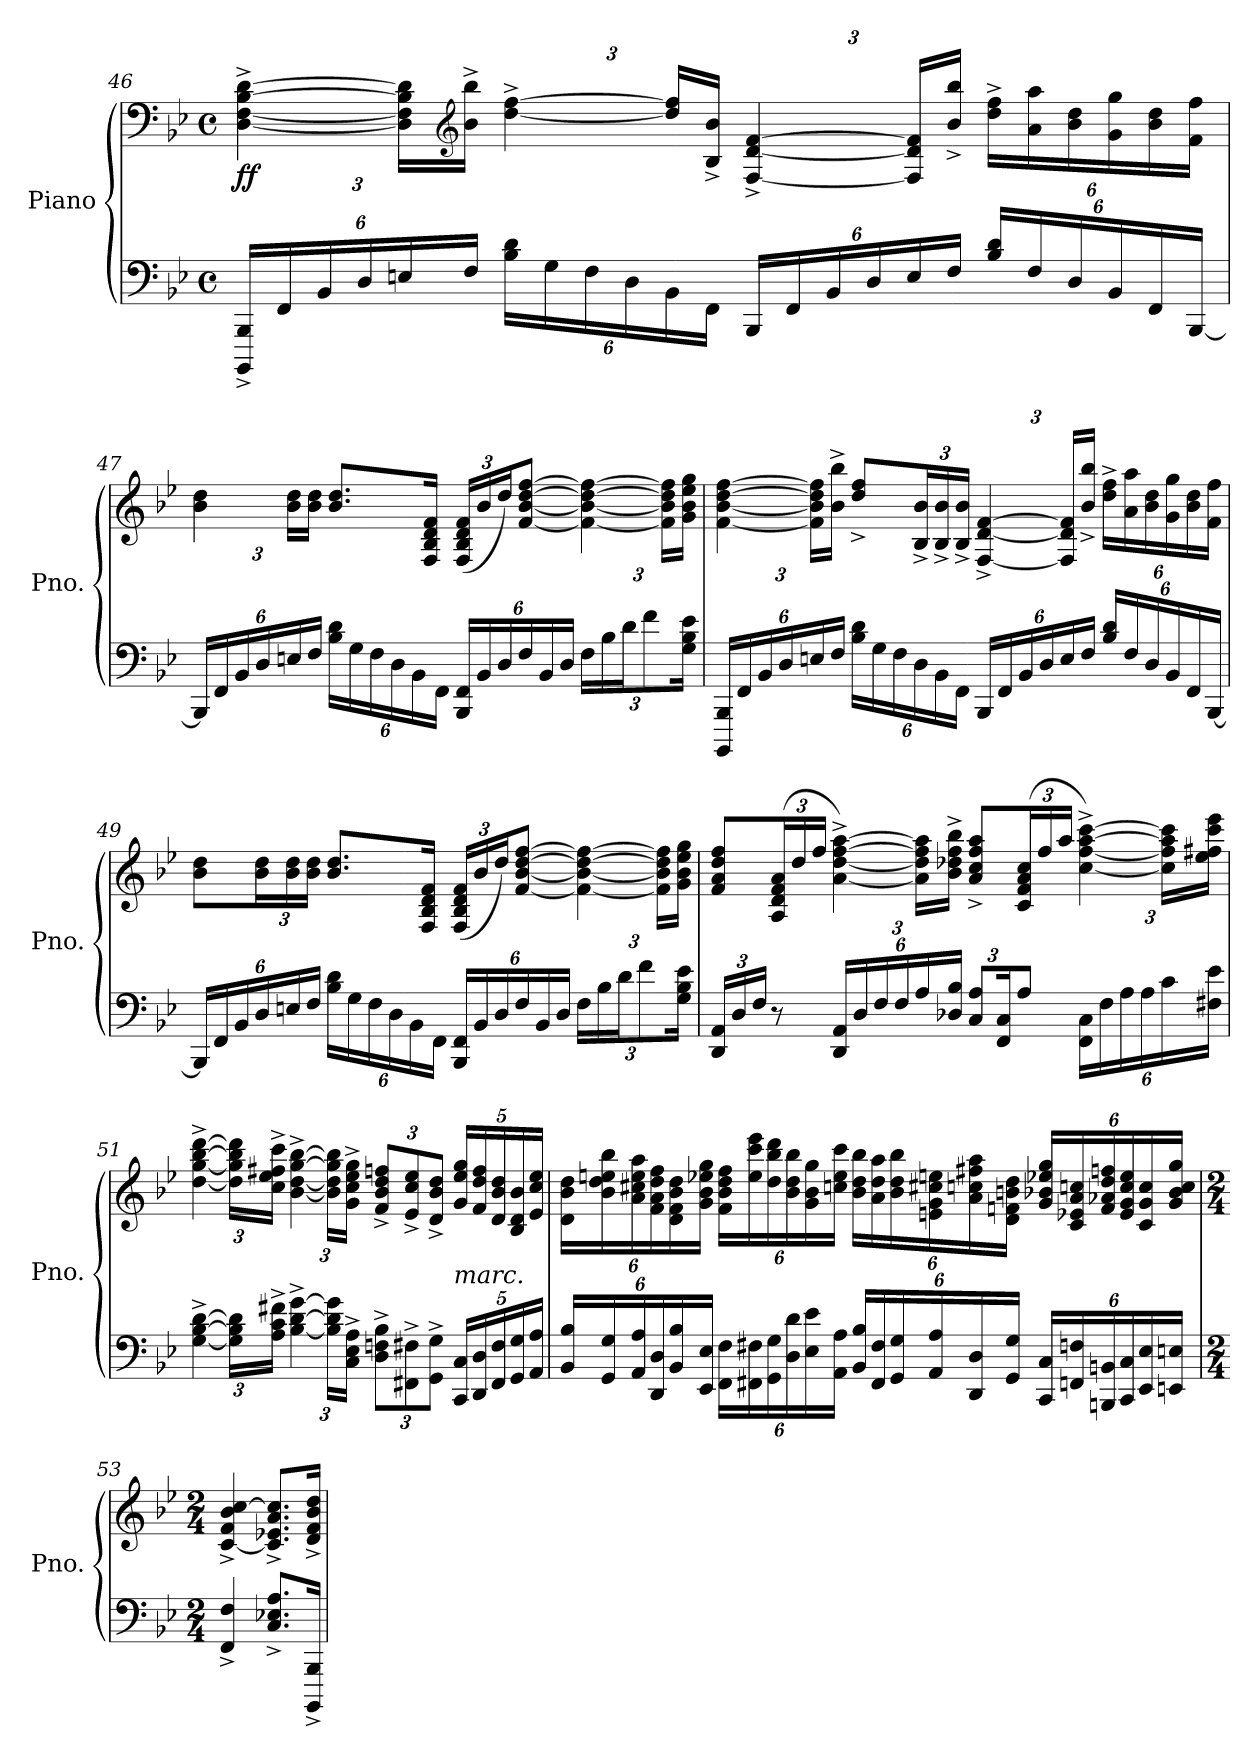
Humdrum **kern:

**kern	**kern	**dynam
*part1	*part1	*part1
*staff2	*staff1	*staff1/2
*I"Piano	*	*
*I'Pno.	*	*
*clefF4	*clefF4	*
*k[b-e-]	*k[b-e-]	*
*M4/4	*M4/4	*
*met(c)	*met(c)	*
*Xbrackettup	*Xbrackettup	*
=46	=46	=46
!	!	!LO:DY:b
24BBBB-/^ 24BBB-/^LL	[6D\^ [6F\^ [6B-\^ [6d\^	ff
24FF/	.	.
24BB-/	.	.
24D/	.	.
24En/	24D\] 24F\] 24B-\] 24d\]LL	.
*	*clefG2	*
24F/JJ	24b-\^ 24bb-\^JJ	.
24B-\ 24d\LL	[6dd\^ [6ff\^	.
24G\	.	.
24F\	.	.
24D\	.	.
24BB-\	24dd/] 24ff/]LL	.
24FF\JJ	24B-/^ 24b-/^JJ	.
24BBB-/LL	[6F/^ [6d/^ [6f/^	.
24FF/	.	.
24BB-/	.	.
24D/	.	.
24E/	24F/] 24d/] 24f/]LL	.
24F/JJ	24b-/^ 24bb-/^JJ	.
24B-/ 24d/LL	24dd\^ 24ff\^LL	.
24F/	24a\ 24aa\	.
24D/	24b-\ 24dd\	.
24BB-/	24g\ 24gg\	.
24FF/	24b-\ 24dd\	.
[24BBB-/JJ	24f\ 24ff\JJ	.
!!LO:LB:g=z
=47	=47	=47
24BBB-/LL]	6b-\ 6dd\	.
24FF/	.	.
24BB-/	.	.
24D/	.	.
24En/	24b-\ 24dd\LL	.
24F/JJ	24b-\ 24dd\JJ	.
24B-\ 24d\LL	8.b-/ 8.dd/L	.
24G\	.	.
24F\	.	.
24D\	.	.
24BB-\	.	.
.	16F/ 16B-/ 16d/ 16f/Jk	.
24FF\JJ	.	.
24BBB-/ 24FF/LL	(24F/ 24B-/ 24d/ 24f/LL	.
24BB-/	24b-/	.
24D/	24dd/J)	.
24F/	[8f/ [8b-/ [8dd/ [8ff/J	.
24BB-/	.	.
24D/JJ	.	.
24F\LL	6f\_ 6b-\_ 6dd\_ 6ff\_	.
24B-\	.	.
24d\J	.	.
12f\	.	.
.	24f\] 24b-\] 24dd\] 24ff\]LL	.
24G\ 24B-\ 24e-\Jk	24g\ 24b-\ 24ee-\ 24gg\JJ	.
=48	=48	=48
24BBBB-/ 24BBB-/LL	[6f\ [6b-\ [6dd\ [6ff\	.
24FF/	.	.
24BB-/	.	.
24D/	.	.
24En/	24f\] 24b-\] 24dd\] 24ff\]LL	.
24F/JJ	24b-\^ 24bb-\^JJ	.
24B-\ 24d\LL	8dd/^ 8ff/^L	.
24G\	.	.
24F\	.	.
24D\	24B-/^ 24b-/^L	.
24BB-\	24B-/^ 24b-/^	.
24FF\JJ	24B-/^ 24b-/^JJ	.
24BBB-/LL	[6F/^ [6d/^ [6f/^	.
24FF/	.	.
24BB-/	.	.
24D/	.	.
24E/	24F/] 24d/] 24f/]LL	.
24F/JJ	24b-/^ 24bb-/^JJ	.
24B-/ 24d/LL	24dd\^ 24ff\^LL	.
24F/	24a\ 24aa\	.
24D/	24b-\ 24dd\	.
24BB-/	24g\ 24gg\	.
24FF/	24b-\ 24dd\	.
[24BBB-/JJ	24f\ 24ff\JJ	.
!!LO:LB:g=z
=49	=49	=49
24BBB-/LL]	8b-\ 8dd\L	.
24FF/	.	.
24BB-/	.	.
24D/	24b-\ 24dd\L	.
24En/	24b-\ 24dd\	.
24F/JJ	24b-\ 24dd\JJ	.
24B-\ 24d\LL	8.b-/ 8.dd/L	.
24G\	.	.
24F\	.	.
24D\	.	.
24BB-\	.	.
.	16F/ 16B-/ 16d/ 16f/Jk	.
24FF\JJ	.	.
24BBB-/ 24FF/LL	(24F/ 24B-/ 24d/ 24f/LL	.
24BB-/	24b-/	.
24D/	24dd/J)	.
24F/	[8f/ [8b-/ [8dd/ [8ff/J	.
24BB-/	.	.
24D/JJ	.	.
24F\LL	6f\_ 6b-\_ 6dd\_ 6ff\_	.
24B-\	.	.
24d\J	.	.
12f\	.	.
.	24f\] 24b-\] 24dd\] 24ff\]LL	.
24G\ 24B-\ 24e-\Jk	24g\ 24b-\ 24ee-\ 24gg\JJ	.
=50	=50	=50
24DD/ 24AA/LL	8f/ 8a/ 8dd/ 8ff/L	.
24D/	.	.
24F/JJ	.	.
8r	(24A/ 24d/ 24f/ 24a/L	.
.	24dd/	.
.	24ff/JJ	.
24DD/ 24AA/LL	[6a\^ [6dd\^ [6ff\^ [6aa\^)	.
24D/	.	.
24F/	.	.
24F/	.	.
24A/	24a\] 24dd\] 24ff\] 24aa\]LL	.
24D-X/ 24B-/JJ	24b-\^ 24dd-X\^ 24ff\^ 24bb-\^JJ	.
12C/ 12A/L	8a/^ 8cc/^ 8ff/^ 8aa/^L	.
24FF/ 24C/K	.	.
8A/J	(24c/ 24f/ 24a/ 24cc/L	.
.	24ff/	.
.	24aa/JJ	.
24FF\ 24C\LL	[6cc\^ [6ff\^ [6aa\^ [6ccc\^)	.
24F\	.	.
24A\	.	.
24A\	.	.
24c\	24cc\] 24ff\] 24aa\] 24ccc\]LL	.
24F#X\ 24e-\JJ	24ee-\ 24ff#X\ 24ccc\ 24eee-\JJ	.
!!LO:PB:g=z
=51	=51	=51
[6G\^ [6B-\^ [6d\^	[6dd\^ [6gg\^ [6bb-\^ [6ddd\^	.
24G\] 24B-\] 24d\]LL	24dd\] 24gg\] 24bb-\] 24ddd\]LL	.
24A\^ 24c\^ 24f#X\^JJ	24cc\^ 24ee-\^ 24ff#X\^ 24ccc\^JJ	.
[6B-\^ [6d\^ [6g\^	[6b-\^ [6dd\^ [6gg\^ [6bb-\^	.
24B-\] 24d\] 24g\]LL	24b-\] 24dd\] 24gg\] 24bb-\]LL	.
24C\^ 24E-\^ 24A\^JJ	24g\^ 24cc\^ 24ee-\^ 24gg\^JJ	.
12D\^ 12Fn\^ 12B-\^L	12f/^ 12b-/^ 12dd/^ 12ffn/^L	.
12FF#X\^ 12F#X\^	12e-/^ 12cc/^ 12ee-/^	.
12GG\^ 12G\^J	12d/^ 12b-/^ 12dd/^J	.
!LO:TX:a:i:t=marc.	!	!
20CC/ 20C/LL	20g/ 20ee-/ 20gg/LL	.
20DD/ 20D/	20f/ 20dd/ 20ff/	.
20FF#/ 20F#/	20d/ 20b-/ 20dd/	.
20GG/ 20G/	20B-/ 20d/ 20b-/	.
20AA/ 20A/JJ	20e-/ 20cc/ 20ee-/JJ	.
=52	=52	=52
24BB-/ 24B-/LL	24d\ 24b-\ 24dd\LL	.
24GG/ 24G/	24b-\ 24dd\ 24een\ 24bb-\	.
24AA/ 24A/	24a\ 24cc#X\ 24ee\ 24aa\	.
24DD/ 24D/	24f\ 24a\ 24dd\ 24ff\	.
24BB-/ 24B-/	24d\ 24f\ 24b-\ 24dd\	.
24EE-/ 24E-/JJ	24g\ 24b-\ 24ee-X\ 24gg\JJ	.
24FF\ 24F\LL	24f\ 24b-\ 24dd\ 24ff\LL	.
24FF#X\ 24F#X\	24ee-\ 24ccc\ 24eee-\	.
24GG\ 24G\	24dd\ 24bb-\ 24ddd\	.
24D\ 24d\	24b-\ 24dd\ 24bb-\	.
24E-\ 24e-\	24g\ 24b-\ 24gg\	.
24AA\ 24A\JJ	24ccn\ 24ee-\ 24ccc\JJ	.
24BB-/ 24B-/LL	24b-\ 24dd\ 24bb-\LL	.
24FF#/ 24F#/	24a\ 24dd\ 24aa\	.
24GG/ 24G/	24b-\ 24dd\ 24bb-\	.
24AA/ 24A/	24en\ 24g\ 24cc#X\ 24een\	.
24DD/ 24D/	24a\ 24ccn\ 24ff#X\ 24aa\	.
24GG/ 24G/JJ	24d\ 24fn\ 24bn\ 24dd\JJ	.
24CC/ 24C/LL	24g/ 24b-X/ 24ee-X/ 24gg/LL	.
24FFn/ 24Fn/	24c/ 24e-X/ 24a/ 24ccn/	.
24BBBn/ 24BBn/	24f/ 24a-X/ 24dd/ 24ffn/	.
24CC/ 24C/	24e-/ 24g/ 24cc/ 24ee-/	.
24EE-/ 24E-/	24c/ 24g/ 24cc/	.
24EEn/ 24En/JJ	24g/ 24b-/ 24cc/ 24gg/JJ	.
!!LO:LB:g=z
=53	=53	=53
*M2/4	*M2/4	*
4FF/^ 4F/^	[4c/^ 4f/^ 4b-/^ [4cc/^	.
8.C/^ 8.E-X/^ 8.A/^L	8.c/]^ 8.e-X/^ 8.a/^ 8.cc/]^L	.
16BBBB-/^ 16BBB-/^Jk	16d/^ 16f/^ 16b-/^ 16dd/^Jk	.
=	=	=
*-	*-	*-
